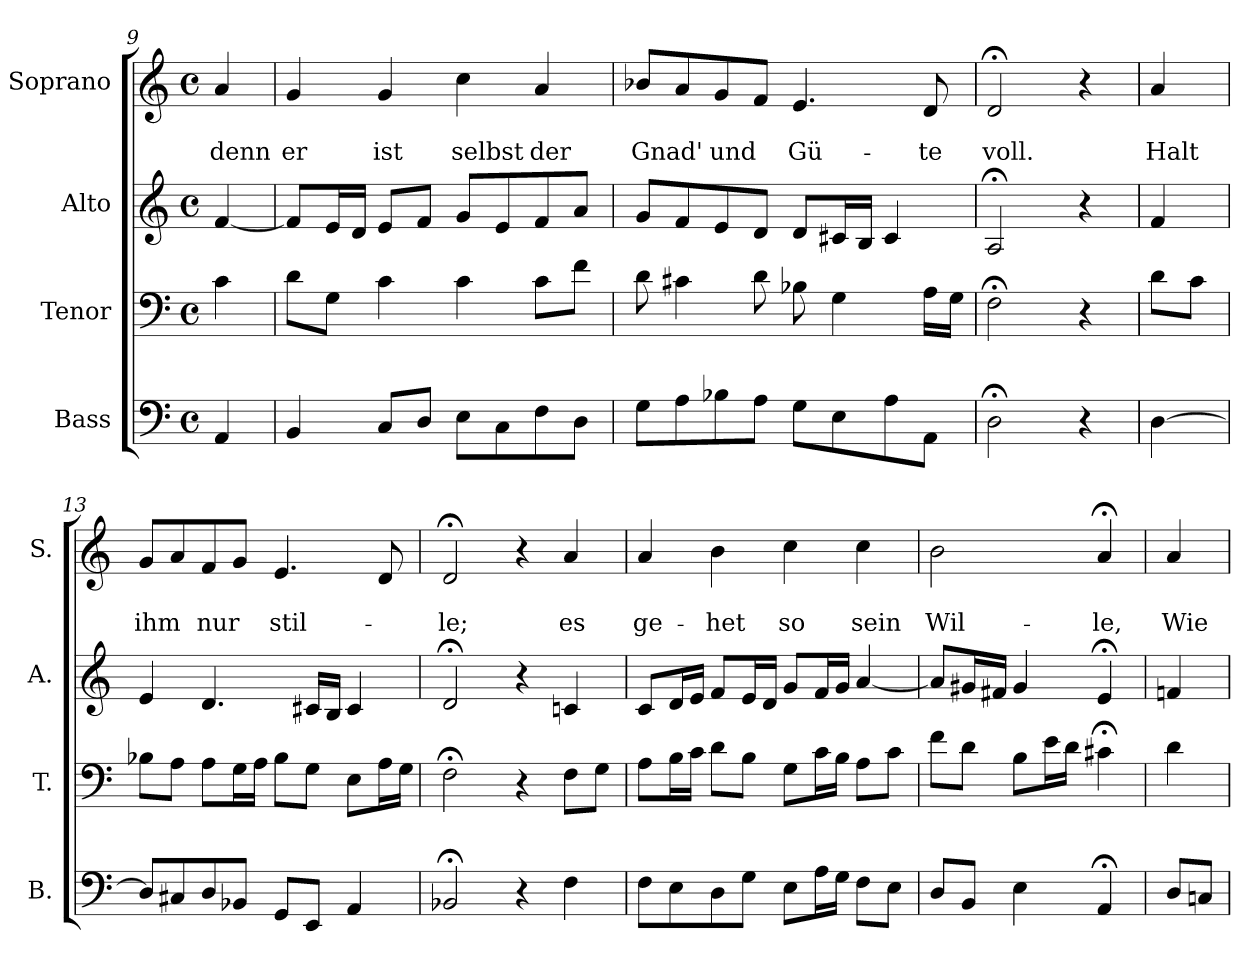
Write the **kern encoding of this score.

**kern	**kern	**kern	**kern	**text	**text
*part4	*part3	*part2	*part1	*part1	*part1
*staff4	*staff3	*staff2	*staff1	*staff1	*staff1
*I"Bass	*I"Tenor	*I"Alto	*I"Soprano	*	*
*I'B.	*I'T.	*I'A.	*I'S.	*	*
!!LO:PB:g=z
*clefF4	*clefF4	*clefG2	*clefG2	*	*
*k[]	*k[]	*k[]	*k[]	*	*
*	*	*	*a:	*	*
*M4/4	*M4/4	*M4/4	*M4/4	*	*
*met(c)	*met(c)	*met(c)	*met(c)	*	*
=9a	=9a	=9a	=9a	=9a	=9a
4AA/	4c\	[4f/	4a/	.	denn
=10	=10	=10	=10	=10	=10
4BB/	8d\L	8f/L]	4g/	.	er
.	8G\J	16e/L	.	.	.
.	.	16d/JJ	.	.	.
8C/L	4c\	8e/L	4g/	.	ist
8D/J	.	8f/J	.	.	.
8E\L	4c\	8g/L	4cc\	.	selbst
8C\	.	8e/	.	.	.
8F\	8c\L	8f/	4a/	.	der
8D\J	8f\J	8a/J	.	.	.
=11	=11	=11	=11	=11	=11
8G\L	8d\	8g/L	8b-X/L	.	Gnad'
8A\	4c#X\	8f/	8a/	.	.
8B-X\	.	8e/	8g/	.	und
8A\J	8d\	8d/J	8f/J	.	.
8G\L	8B-X\	8d/L	4.e/	.	Gü-
8E\	4G\	16c#X/L	.	.	.
.	.	16B/JJ	.	.	.
8A\	.	4c#/	.	.	.
8AA\J	16A\LL	.	8d/	.	-te
.	16G\JJ	.	.	.	.
=12	=12	=12	=12	=12	=12
2D;<\	2F;<\	2A;</	2d;</	.	voll.
4r	4r	4r	4r	.	.
!!LO:LB:g=z
=12a	=12a	=12a	=12a	=12a	=12a
[4D\	8d\L	4f/	4a/	.	Halt
.	8c\J	.	.	.	.
=13	=13	=13	=13	=13	=13
8D/L]	8B-X\L	4e/	8g/L	.	ihm
8C#X/	8A\J	.	8a/	.	.
8D/	8A\L	4.d/	8f/	.	nur
8BB-X/J	16G\L	.	8g/J	.	.
.	16A\JJ	.	.	.	.
8GG/L	8B-\L	.	4.e/	.	stil-
8EE/J	8G\J	16c#X/LL	.	.	.
.	.	16B/JJ	.	.	.
4AA/	8E\L	4c#/	.	.	.
.	16A\L	.	8d/	.	.
.	16G\JJ	.	.	.	.
=14	=14	=14	=14	=14	=14
2BB-X;</	2F;<\	2d;</	2d;</	.	-le;
4r	4r	4r	4r	.	.
4F\	8F\L	4cn/	4a/	.	es
.	8G\J	.	.	.	.
=15	=15	=15	=15	=15	=15
8F\L	8A\L	8c/L	4a/	.	ge-
8E\	16B\L	16d/L	.	.	.
.	16c\JJ	16e/JJ	.	.	.
8D\	8d\L	8f/L	4b\	.	-het
8G\J	8B\J	16e/L	.	.	.
.	.	16d/JJ	.	.	.
8E\L	8G\L	8g/L	4cc\	.	so
16A\L	16c\L	16f/L	.	.	.
16G\JJ	16B\JJ	16g/JJ	.	.	.
8F\L	8A\L	[4a/	4cc\	.	sein
8E\J	8c\J	.	.	.	.
=16	=16	=16	=16	=16	=16
8D/L	8f\L	8a/L]	2b\	.	Wil-
8BB/J	8d\J	16g#X/L	.	.	.
.	.	16f#X/JJ	.	.	.
4E\	8B\L	4g#/	.	.	.
.	16e\L	.	.	.	.
.	16d\JJ	.	.	.	.
4AA;</	4c#X;<\	4e;</	4a;</	.	-le,
!!LO:PB:g=z
=16a	=16a	=16a	=16a	=16a	=16a
8D/L	4d\	4fn/	4a/	.	Wie
8Cn/J	.	.	.	.	.
=	=	=	=	=	=
*-	*-	*-	*-	*-	*-
